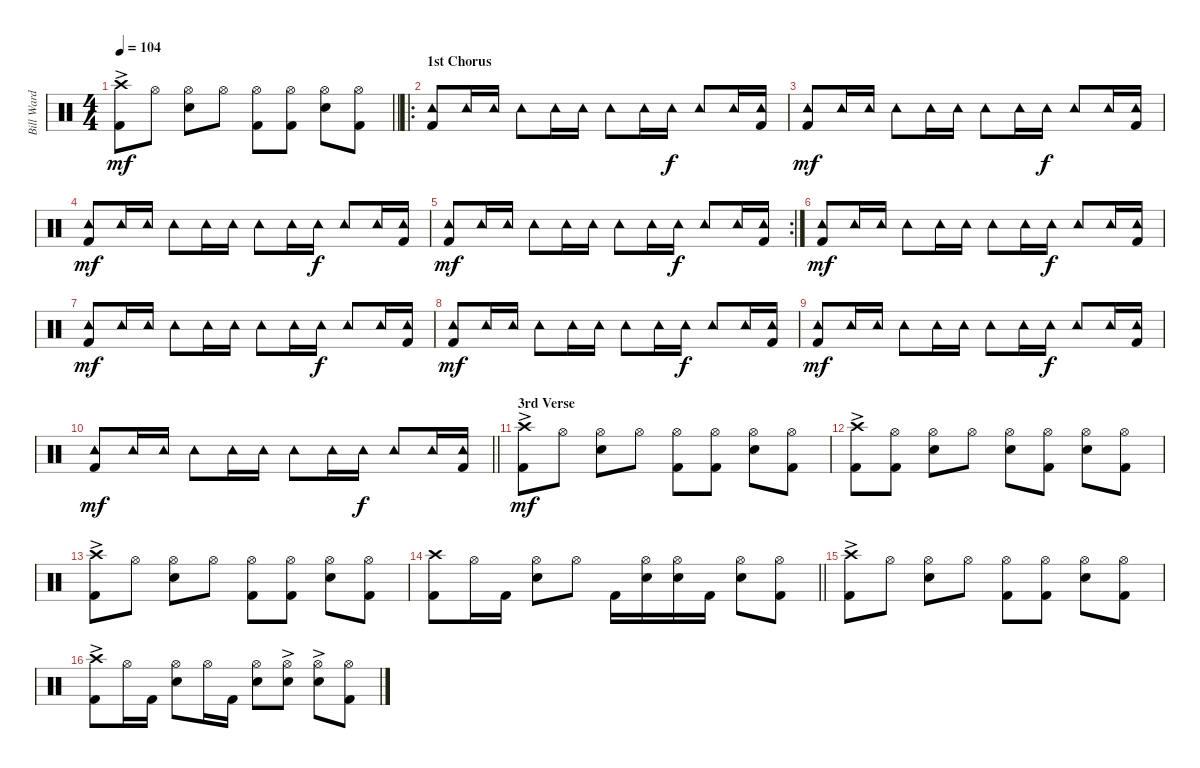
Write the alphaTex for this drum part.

\track ("Bill Ward" "Bill Ward") {instrument percussion bank 10}
\staff {score}
\articulation defaults
\ts (4 4)
\tempo 104
\clef neutral
\barLineRight lightlight
\ks c
("Crash high (hit)" "Kick (hit) 2"{ac}).8{dy mf} "Hi-Hat (open)".8 ("Hi-Hat (open)" "Electric Snare (hit)").8 "Hi-Hat (open)".8 ("Hi-Hat (open)" "Kick (hit) 2").8 ("Hi-Hat (open)" "Kick (hit) 2").8 ("Hi-Hat (open)" "Electric Snare (hit)").8 ("Hi-Hat (open)" "Kick (hit) 2").8 |
\ro
\section ("" "1st Chorus")
("Tambourine (hit)" "Kick (hit) 2").8 "Tambourine (hit)".16 "Tambourine (hit)".16 "Tambourine (hit)".8 "Tambourine (hit)".16 "Tambourine (hit)".16 "Tambourine (hit)".8 "Tambourine (hit)".16 "Tambourine (hit)".16{dy f} "Tambourine (hit)".8 "Tambourine (hit)".16 ("Tambourine (hit)" "Kick (hit) 2").16 |
("Tambourine (hit)" "Kick (hit) 2").8{dy mf} "Tambourine (hit)".16 "Tambourine (hit)".16 "Tambourine (hit)".8 "Tambourine (hit)".16 "Tambourine (hit)".16 "Tambourine (hit)".8 "Tambourine (hit)".16 "Tambourine (hit)".16{dy f} "Tambourine (hit)".8 "Tambourine (hit)".16 ("Tambourine (hit)" "Kick (hit) 2").16 |
("Tambourine (hit)" "Kick (hit) 2").8{dy mf} "Tambourine (hit)".16 "Tambourine (hit)".16 "Tambourine (hit)".8 "Tambourine (hit)".16 "Tambourine (hit)".16 "Tambourine (hit)".8 "Tambourine (hit)".16 "Tambourine (hit)".16{dy f} "Tambourine (hit)".8 "Tambourine (hit)".16 ("Tambourine (hit)" "Kick (hit) 2").16 |
\rc 2
("Tambourine (hit)" "Kick (hit) 2").8{dy mf} "Tambourine (hit)".16 "Tambourine (hit)".16 "Tambourine (hit)".8 "Tambourine (hit)".16 "Tambourine (hit)".16 "Tambourine (hit)".8 "Tambourine (hit)".16 "Tambourine (hit)".16{dy f} "Tambourine (hit)".8 "Tambourine (hit)".16 ("Tambourine (hit)" "Kick (hit) 2").16 |
("Tambourine (hit)" "Kick (hit) 2").8{dy mf} "Tambourine (hit)".16 "Tambourine (hit)".16 "Tambourine (hit)".8 "Tambourine (hit)".16 "Tambourine (hit)".16 "Tambourine (hit)".8 "Tambourine (hit)".16 "Tambourine (hit)".16{dy f} "Tambourine (hit)".8 "Tambourine (hit)".16 ("Tambourine (hit)" "Kick (hit) 2").16 |
("Tambourine (hit)" "Kick (hit) 2").8{dy mf} "Tambourine (hit)".16 "Tambourine (hit)".16 "Tambourine (hit)".8 "Tambourine (hit)".16 "Tambourine (hit)".16 "Tambourine (hit)".8 "Tambourine (hit)".16 "Tambourine (hit)".16{dy f} "Tambourine (hit)".8 "Tambourine (hit)".16 ("Tambourine (hit)" "Kick (hit) 2").16 |
("Tambourine (hit)" "Kick (hit) 2").8{dy mf} "Tambourine (hit)".16 "Tambourine (hit)".16 "Tambourine (hit)".8 "Tambourine (hit)".16 "Tambourine (hit)".16 "Tambourine (hit)".8 "Tambourine (hit)".16 "Tambourine (hit)".16{dy f} "Tambourine (hit)".8 "Tambourine (hit)".16 ("Tambourine (hit)" "Kick (hit) 2").16 |
("Tambourine (hit)" "Kick (hit) 2").8{dy mf} "Tambourine (hit)".16 "Tambourine (hit)".16 "Tambourine (hit)".8 "Tambourine (hit)".16 "Tambourine (hit)".16 "Tambourine (hit)".8 "Tambourine (hit)".16 "Tambourine (hit)".16{dy f} "Tambourine (hit)".8 "Tambourine (hit)".16 ("Tambourine (hit)" "Kick (hit) 2").16 |
\barLineRight lightlight
("Tambourine (hit)" "Kick (hit) 2").8{dy mf} "Tambourine (hit)".16 "Tambourine (hit)".16 "Tambourine (hit)".8 "Tambourine (hit)".16 "Tambourine (hit)".16 "Tambourine (hit)".8 "Tambourine (hit)".16 "Tambourine (hit)".16{dy f} "Tambourine (hit)".8 "Tambourine (hit)".16 ("Tambourine (hit)" "Kick (hit) 2").16 |
\section ("" "3rd Verse")
("Crash high (hit)" "Kick (hit) 2"{ac}).8{dy mf} "Hi-Hat (open)".8 ("Hi-Hat (open)" "Electric Snare (hit)").8 "Hi-Hat (open)".8 ("Hi-Hat (open)" "Kick (hit) 2").8 ("Hi-Hat (open)" "Kick (hit) 2").8 ("Hi-Hat (open)" "Electric Snare (hit)").8 ("Hi-Hat (open)" "Kick (hit) 2").8 |
("Crash high (hit)" "Kick (hit) 2"{ac}).8 ("Hi-Hat (open)" "Kick (hit) 2").8 ("Hi-Hat (open)" "Electric Snare (hit)").8 "Hi-Hat (open)".8 ("Hi-Hat (open)" "Electric Snare (hit)").8 ("Hi-Hat (open)" "Kick (hit) 2").8 ("Hi-Hat (open)" "Electric Snare (hit)").8 ("Hi-Hat (open)" "Kick (hit) 2").8 |
("Crash high (hit)" "Kick (hit) 2"{ac}).8 "Hi-Hat (open)".8 ("Hi-Hat (open)" "Electric Snare (hit)").8 "Hi-Hat (open)".8 ("Hi-Hat (open)" "Kick (hit) 2").8 ("Hi-Hat (open)" "Kick (hit) 2").8 ("Hi-Hat (open)" "Electric Snare (hit)").8 ("Hi-Hat (open)" "Kick (hit) 2").8 |
\barLineRight lightlight
("Crash high (hit)" "Kick (hit) 2").8 "Hi-Hat (open)".16 "Kick (hit) 2".16 ("Hi-Hat (open)" "Electric Snare (hit)").8 "Hi-Hat (open)".8 "Kick (hit) 2".16 ("Hi-Hat (open)" "Electric Snare (hit)").16 ("Hi-Hat (open)" "Electric Snare (hit)").16 "Kick (hit) 2".16 ("Hi-Hat (open)" "Electric Snare (hit)").8 ("Hi-Hat (open)" "Kick (hit) 2").8 |
("Crash high (hit)" "Kick (hit) 2"{ac}).8 "Hi-Hat (open)".8 ("Hi-Hat (open)" "Electric Snare (hit)").8 "Hi-Hat (open)".8 ("Hi-Hat (open)" "Kick (hit) 2").8 ("Hi-Hat (open)" "Kick (hit) 2").8 ("Hi-Hat (open)" "Electric Snare (hit)").8 ("Hi-Hat (open)" "Kick (hit) 2").8 |
("Crash high (hit)"{ac} "Kick (hit) 2").8 "Hi-Hat (open)".16 "Kick (hit) 2".16 ("Hi-Hat (open)" "Electric Snare (hit)").8 "Hi-Hat (open)".16 "Kick (hit) 2".16 ("Hi-Hat (open)" "Electric Snare (hit)").8 ("Hi-Hat (open)" "Electric Snare (hit)"{ac}).8 ("Hi-Hat (open)" "Electric Snare (hit)"{ac}).8 ("Hi-Hat (open)" "Kick (hit) 2").8
